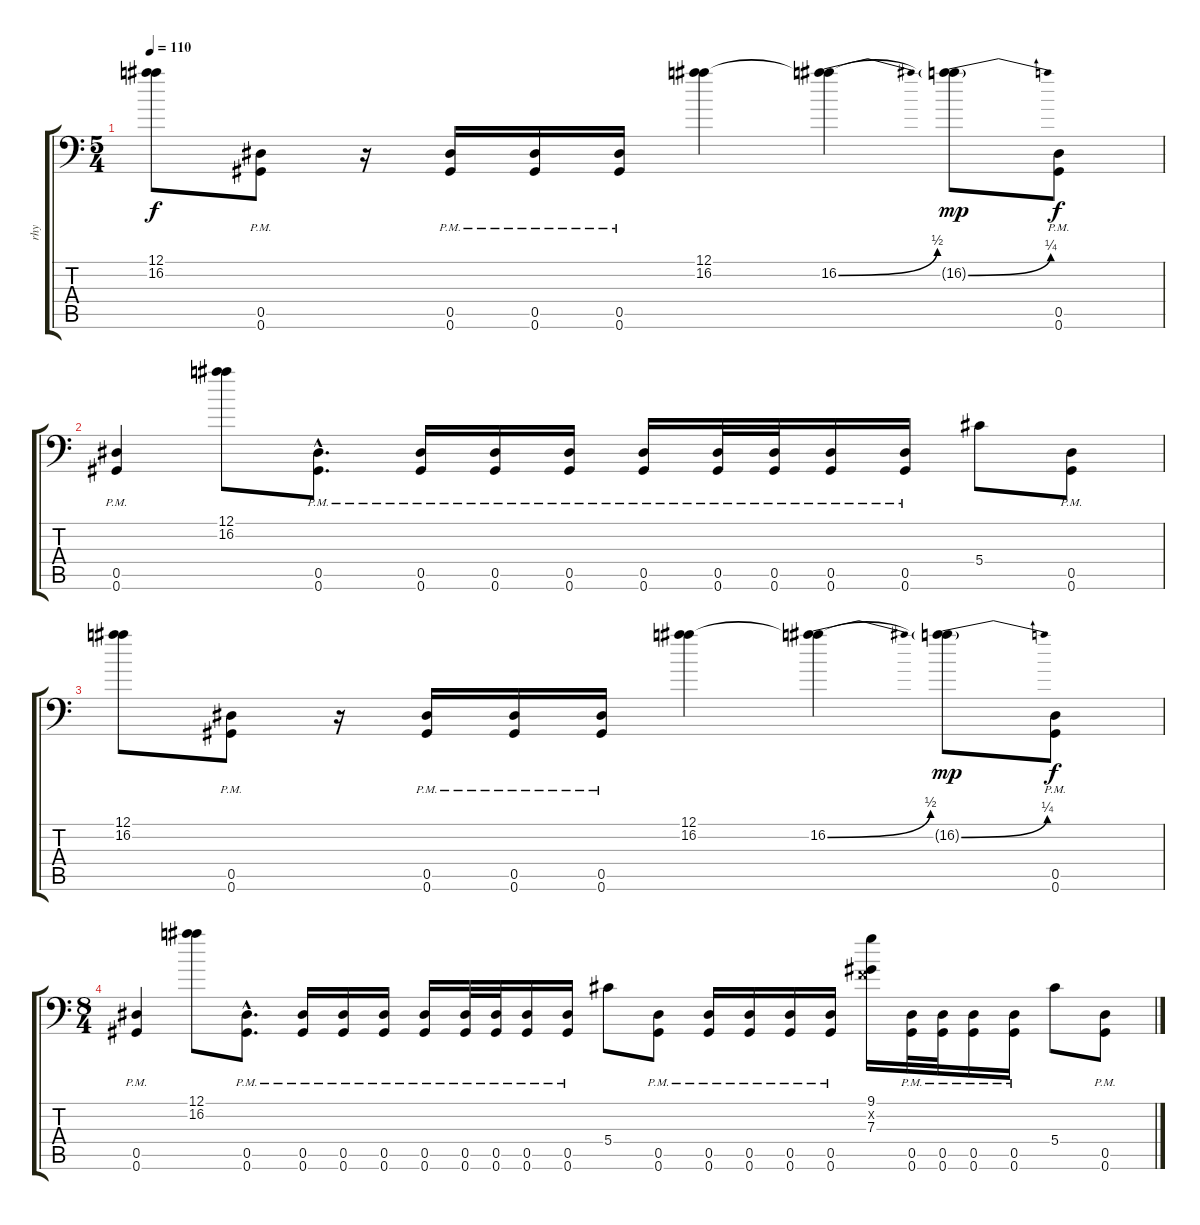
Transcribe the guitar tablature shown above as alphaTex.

\track ("rhy" "rhy") {instrument overdrivenguitar}
\staff {score tabs}
\tuning (Bb3 F3 Db3 Ab2 Eb2 Ab1) {hide}
\ts (5 4)
\tempo 110
\clef f4
\ks c
(12.1 16.2).8{dy f} (0.5{pm} 0.6{pm}).8 r.16 (0.5{pm} 0.6{pm}).16 (0.5{pm} 0.6{pm}).16 (0.5{pm} 0.6{pm}).16 (12.1 16.2).4 (12.1{t} 16.2{be (bend 0 0 60 2)}).4 (12.1{t} 16.2{be (bend 0 0 60 1) g}).8{dy mp} (0.5{pm} 0.6{pm}).8{dy f} |
(0.5{pm} 0.6{pm}).4 (12.1 16.2).8 (0.5{hac pm} 0.6{hac pm}).8{d} (0.5{pm} 0.6{pm}).16 (0.5{pm} 0.6{pm}).16 (0.5{pm} 0.6{pm}).16 (0.5{pm} 0.6{pm}).16 (0.5{pm} 0.6{pm}).32 (0.5{pm} 0.6{pm}).32 (0.5 0.6{pm}).16 (0.5 0.6{pm}).16 5.4.8 (0.5{pm} 0.6{pm}).8 |
(12.1 16.2).8 (0.5{pm} 0.6{pm}).8 r.16 (0.5{pm} 0.6{pm}).16 (0.5{pm} 0.6{pm}).16 (0.5{pm} 0.6{pm}).16 (12.1 16.2).4 (12.1{t} 16.2{be (bend 0 0 60 2)}).4 (12.1{t} 16.2{be (bend 0 0 60 1) g}).8{dy mp} (0.5{pm} 0.6{pm}).8{dy f} |
\ts (8 4)
(0.5{pm} 0.6{pm}).4 (12.1 16.2).8 (0.5{hac pm} 0.6{hac pm}).8{d} (0.5{pm} 0.6{pm}).16 (0.5{pm} 0.6{pm}).16 (0.5{pm} 0.6{pm}).16 (0.5{pm} 0.6{pm}).16 (0.5{pm} 0.6{pm}).32 (0.5{pm} 0.6{pm}).32 (0.5 0.6{pm}).16 (0.5 0.6{pm}).16 5.4.8 (0.5{pm} 0.6{pm}).8 (0.5{pm} 0.6{pm}).16 (0.5{pm} 0.6{pm}).16 (0.5{pm} 0.6{pm}).16 (0.5{pm} 0.6{pm}).16 (9.1 0.2{x} 7.3).16 (0.5{pm} 0.6{pm}).32 (0.5{pm} 0.6{pm}).32 (0.5{pm} 0.6{pm}).16 (0.5{pm} 0.6{pm}).16 5.4.8 (0.5{pm} 0.6{pm}).8
